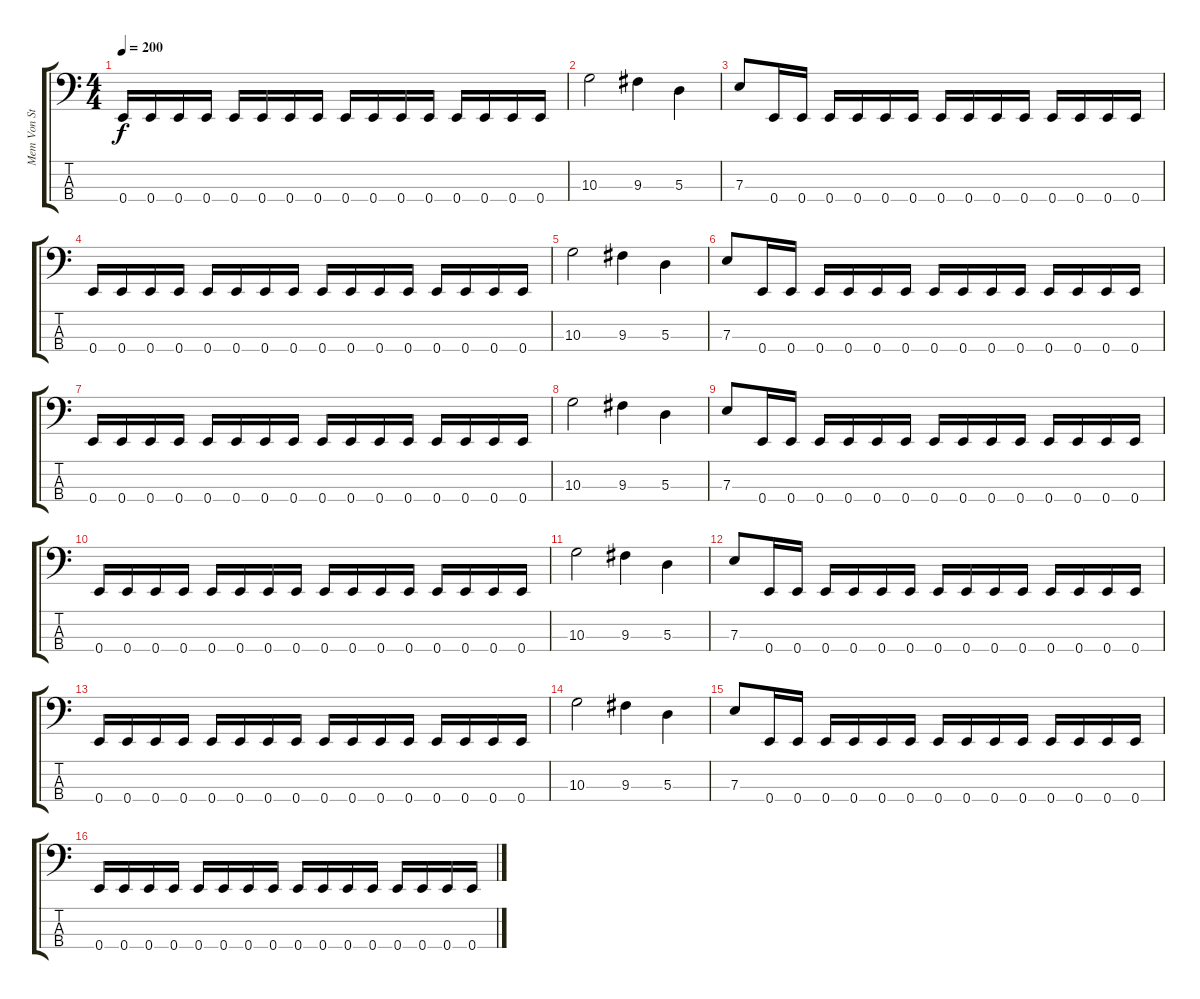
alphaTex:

\track ("Mem Von Stein (Bass)" "Mem Von St") {instrument electricbasspick}
\staff {score tabs}
\tuning (G2 D2 A1 E1) {hide}
\ts (4 4)
\tempo 200
\clef f4
\ks c
0.4.16{dy f} 0.4.16 0.4.16 0.4.16 0.4.16 0.4.16 0.4.16 0.4.16 0.4.16 0.4.16 0.4.16 0.4.16 0.4.16 0.4.16 0.4.16 0.4.16 |
10.3.2 9.3.4 5.3.4 |
7.3.8 0.4.16 0.4.16 0.4.16 0.4.16 0.4.16 0.4.16 0.4.16 0.4.16 0.4.16 0.4.16 0.4.16 0.4.16 0.4.16 0.4.16 |
0.4.16 0.4.16 0.4.16 0.4.16 0.4.16 0.4.16 0.4.16 0.4.16 0.4.16 0.4.16 0.4.16 0.4.16 0.4.16 0.4.16 0.4.16 0.4.16 |
10.3.2 9.3.4 5.3.4 |
7.3.8 0.4.16 0.4.16 0.4.16 0.4.16 0.4.16 0.4.16 0.4.16 0.4.16 0.4.16 0.4.16 0.4.16 0.4.16 0.4.16 0.4.16 |
0.4.16 0.4.16 0.4.16 0.4.16 0.4.16 0.4.16 0.4.16 0.4.16 0.4.16 0.4.16 0.4.16 0.4.16 0.4.16 0.4.16 0.4.16 0.4.16 |
10.3.2 9.3.4 5.3.4 |
7.3.8 0.4.16 0.4.16 0.4.16 0.4.16 0.4.16 0.4.16 0.4.16 0.4.16 0.4.16 0.4.16 0.4.16 0.4.16 0.4.16 0.4.16 |
0.4.16 0.4.16 0.4.16 0.4.16 0.4.16 0.4.16 0.4.16 0.4.16 0.4.16 0.4.16 0.4.16 0.4.16 0.4.16 0.4.16 0.4.16 0.4.16 |
10.3.2 9.3.4 5.3.4 |
7.3.8 0.4.16 0.4.16 0.4.16 0.4.16 0.4.16 0.4.16 0.4.16 0.4.16 0.4.16 0.4.16 0.4.16 0.4.16 0.4.16 0.4.16 |
0.4.16 0.4.16 0.4.16 0.4.16 0.4.16 0.4.16 0.4.16 0.4.16 0.4.16 0.4.16 0.4.16 0.4.16 0.4.16 0.4.16 0.4.16 0.4.16 |
10.3.2 9.3.4 5.3.4 |
7.3.8 0.4.16 0.4.16 0.4.16 0.4.16 0.4.16 0.4.16 0.4.16 0.4.16 0.4.16 0.4.16 0.4.16 0.4.16 0.4.16 0.4.16 |
0.4.16 0.4.16 0.4.16 0.4.16 0.4.16 0.4.16 0.4.16 0.4.16 0.4.16 0.4.16 0.4.16 0.4.16 0.4.16 0.4.16 0.4.16 0.4.16
